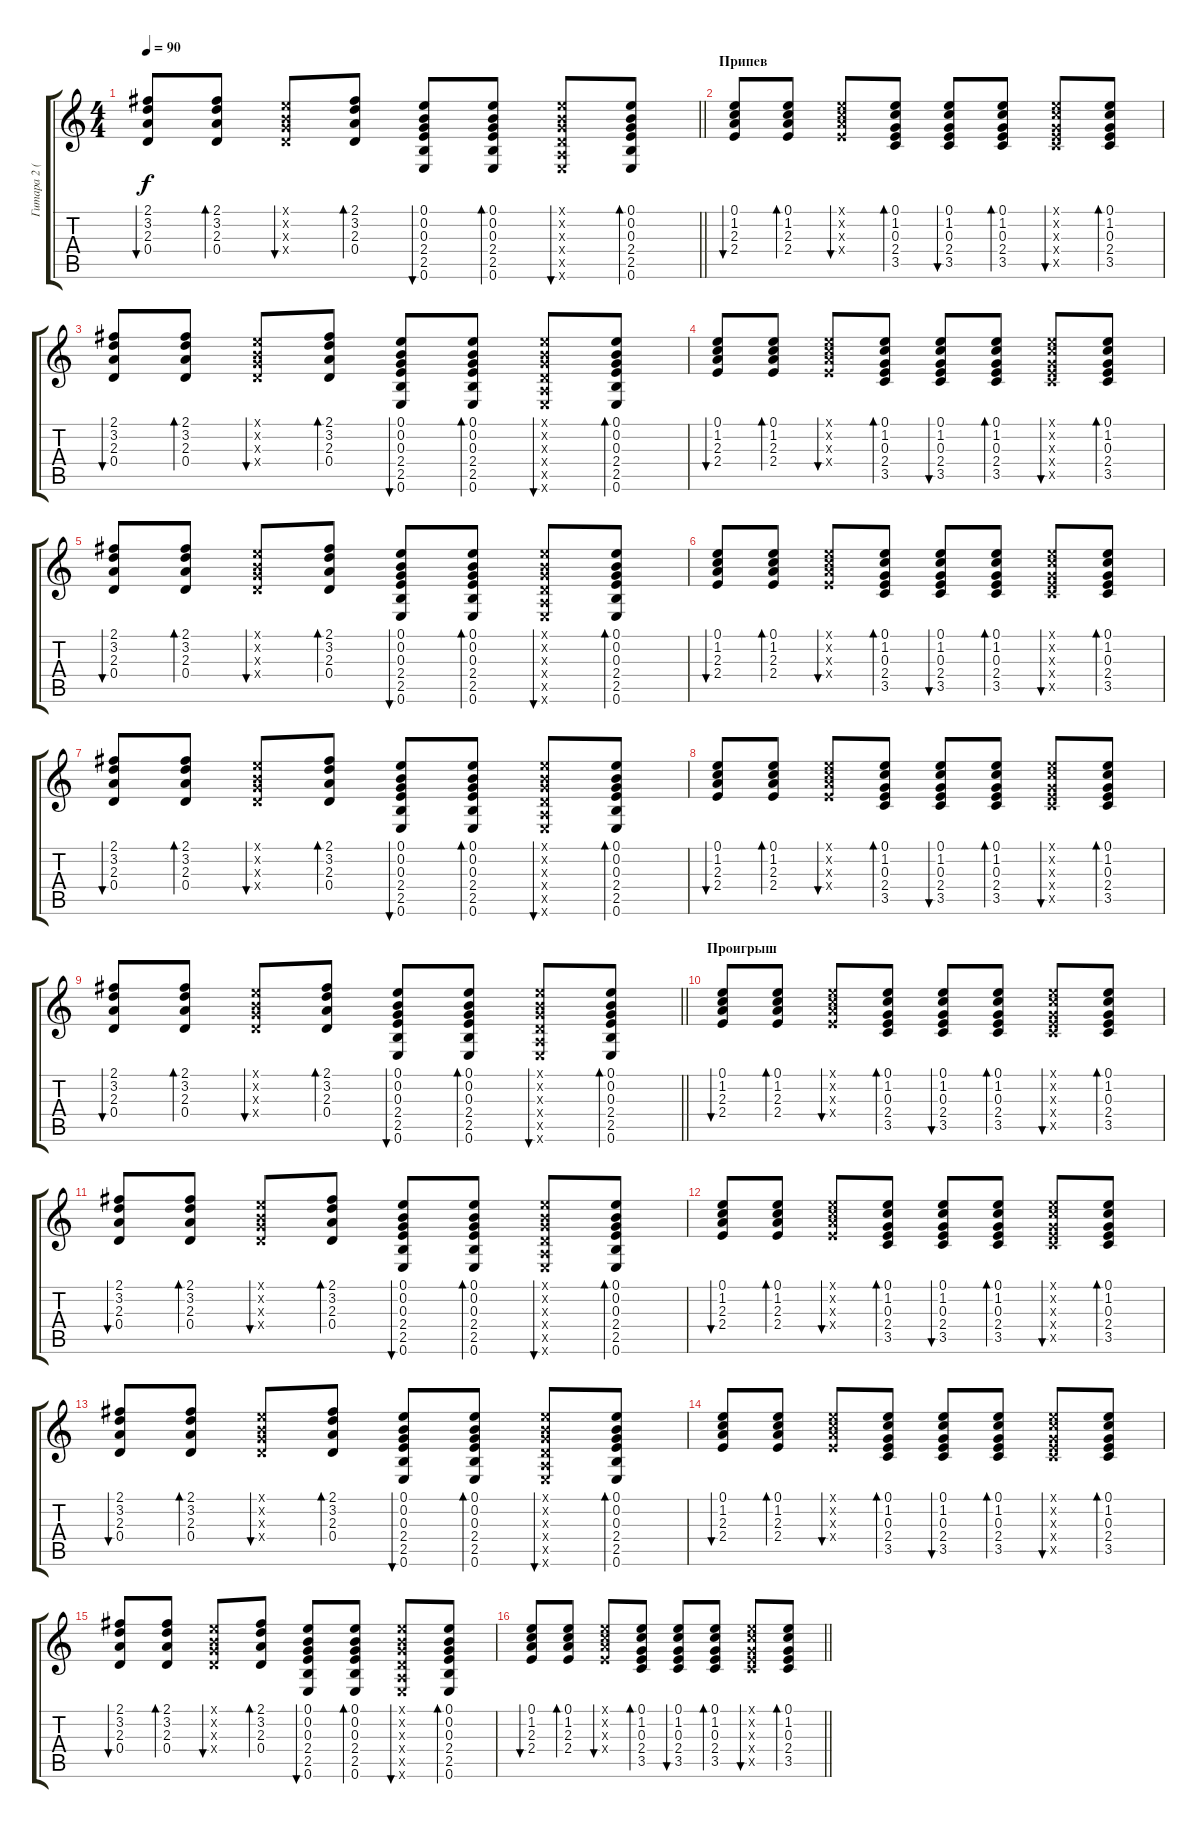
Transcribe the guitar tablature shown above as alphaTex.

\track ("Гитара 2 (акустика)" "Гитара 2 (") {instrument acousticguitarsteel}
\staff {score tabs}
\tuning (E4 B3 G3 D3 A2 E2) {hide}
\ts (4 4)
\tempo 90
\clef g2
\barLineRight lightlight
\ks c
(2.1 3.2 2.3 0.4).8{bu 60 dy f} (2.1 3.2 2.3 0.4).8{bd 60} (0.1{x} 0.2{x} 0.3{x} 0.4{x}).8{bu 60} (2.1 3.2 2.3 0.4).8{bd 60} (0.1 0.2 0.3 2.4 2.5 0.6).8{bu 60} (0.1 0.2 0.3 2.4 2.5 0.6).8{bd 60} (0.1{x} 0.2{x} 0.3{x} 0.4{x} 0.5{x} 0.6{x}).8{bu 60} (0.1 0.2 0.3 2.4 2.5 0.6).8{bd 60} |
\section ("" "Припев")
(0.1 1.2 2.3 2.4).8{bu 60} (0.1 1.2 2.3 2.4).8{bd 60} (0.1{x} 1.2{x} 2.3{x} 2.4{x}).8{bu 60} (0.1 1.2 0.3 2.4 3.5).8{bd 60} (0.1 1.2 0.3 2.4 3.5).8{bu 60} (0.1 1.2 0.3 2.4 3.5).8{bd 60} (0.1{x} 1.2{x} 0.3{x} 2.4{x} 3.5{x}).8{bu 60} (0.1 1.2 0.3 2.4 3.5).8{bd 60} |
(2.1 3.2 2.3 0.4).8{bu 60} (2.1 3.2 2.3 0.4).8{bd 60} (0.1{x} 0.2{x} 0.3{x} 0.4{x}).8{bu 60} (2.1 3.2 2.3 0.4).8{bd 60} (0.1 0.2 0.3 2.4 2.5 0.6).8{bu 60} (0.1 0.2 0.3 2.4 2.5 0.6).8{bd 60} (0.1{x} 0.2{x} 0.3{x} 0.4{x} 0.5{x} 0.6{x}).8{bu 60} (0.1 0.2 0.3 2.4 2.5 0.6).8{bd 60} |
(0.1 1.2 2.3 2.4).8{bu 60} (0.1 1.2 2.3 2.4).8{bd 60} (0.1{x} 1.2{x} 2.3{x} 2.4{x}).8{bu 60} (0.1 1.2 0.3 2.4 3.5).8{bd 60} (0.1 1.2 0.3 2.4 3.5).8{bu 60} (0.1 1.2 0.3 2.4 3.5).8{bd 60} (0.1{x} 1.2{x} 0.3{x} 2.4{x} 3.5{x}).8{bu 60} (0.1 1.2 0.3 2.4 3.5).8{bd 60} |
(2.1 3.2 2.3 0.4).8{bu 60} (2.1 3.2 2.3 0.4).8{bd 60} (0.1{x} 0.2{x} 0.3{x} 0.4{x}).8{bu 60} (2.1 3.2 2.3 0.4).8{bd 60} (0.1 0.2 0.3 2.4 2.5 0.6).8{bu 60} (0.1 0.2 0.3 2.4 2.5 0.6).8{bd 60} (0.1{x} 0.2{x} 0.3{x} 0.4{x} 0.5{x} 0.6{x}).8{bu 60} (0.1 0.2 0.3 2.4 2.5 0.6).8{bd 60} |
(0.1 1.2 2.3 2.4).8{bu 60} (0.1 1.2 2.3 2.4).8{bd 60} (0.1{x} 1.2{x} 2.3{x} 2.4{x}).8{bu 60} (0.1 1.2 0.3 2.4 3.5).8{bd 60} (0.1 1.2 0.3 2.4 3.5).8{bu 60} (0.1 1.2 0.3 2.4 3.5).8{bd 60} (0.1{x} 1.2{x} 0.3{x} 2.4{x} 3.5{x}).8{bu 60} (0.1 1.2 0.3 2.4 3.5).8{bd 60} |
(2.1 3.2 2.3 0.4).8{bu 60} (2.1 3.2 2.3 0.4).8{bd 60} (0.1{x} 0.2{x} 0.3{x} 0.4{x}).8{bu 60} (2.1 3.2 2.3 0.4).8{bd 60} (0.1 0.2 0.3 2.4 2.5 0.6).8{bu 60} (0.1 0.2 0.3 2.4 2.5 0.6).8{bd 60} (0.1{x} 0.2{x} 0.3{x} 0.4{x} 0.5{x} 0.6{x}).8{bu 60} (0.1 0.2 0.3 2.4 2.5 0.6).8{bd 60} |
(0.1 1.2 2.3 2.4).8{bu 60} (0.1 1.2 2.3 2.4).8{bd 60} (0.1{x} 1.2{x} 2.3{x} 2.4{x}).8{bu 60} (0.1 1.2 0.3 2.4 3.5).8{bd 60} (0.1 1.2 0.3 2.4 3.5).8{bu 60} (0.1 1.2 0.3 2.4 3.5).8{bd 60} (0.1{x} 1.2{x} 0.3{x} 2.4{x} 3.5{x}).8{bu 60} (0.1 1.2 0.3 2.4 3.5).8{bd 60} |
\barLineRight lightlight
(2.1 3.2 2.3 0.4).8{bu 60} (2.1 3.2 2.3 0.4).8{bd 60} (0.1{x} 0.2{x} 0.3{x} 0.4{x}).8{bu 60} (2.1 3.2 2.3 0.4).8{bd 60} (0.1 0.2 0.3 2.4 2.5 0.6).8{bu 60} (0.1 0.2 0.3 2.4 2.5 0.6).8{bd 60} (0.1{x} 0.2{x} 0.3{x} 0.4{x} 0.5{x} 0.6{x}).8{bu 60} (0.1 0.2 0.3 2.4 2.5 0.6).8{bd 60} |
\section ("" "Проигрыш")
(0.1 1.2 2.3 2.4).8{bu 60} (0.1 1.2 2.3 2.4).8{bd 60} (0.1{x} 1.2{x} 2.3{x} 2.4{x}).8{bu 60} (0.1 1.2 0.3 2.4 3.5).8{bd 60} (0.1 1.2 0.3 2.4 3.5).8{bu 60} (0.1 1.2 0.3 2.4 3.5).8{bd 60} (0.1{x} 1.2{x} 0.3{x} 2.4{x} 3.5{x}).8{bu 60} (0.1 1.2 0.3 2.4 3.5).8{bd 60} |
(2.1 3.2 2.3 0.4).8{bu 60} (2.1 3.2 2.3 0.4).8{bd 60} (0.1{x} 0.2{x} 0.3{x} 0.4{x}).8{bu 60} (2.1 3.2 2.3 0.4).8{bd 60} (0.1 0.2 0.3 2.4 2.5 0.6).8{bu 60} (0.1 0.2 0.3 2.4 2.5 0.6).8{bd 60} (0.1{x} 0.2{x} 0.3{x} 0.4{x} 0.5{x} 0.6{x}).8{bu 60} (0.1 0.2 0.3 2.4 2.5 0.6).8{bd 60} |
(0.1 1.2 2.3 2.4).8{bu 60} (0.1 1.2 2.3 2.4).8{bd 60} (0.1{x} 1.2{x} 2.3{x} 2.4{x}).8{bu 60} (0.1 1.2 0.3 2.4 3.5).8{bd 60} (0.1 1.2 0.3 2.4 3.5).8{bu 60} (0.1 1.2 0.3 2.4 3.5).8{bd 60} (0.1{x} 1.2{x} 0.3{x} 2.4{x} 3.5{x}).8{bu 60} (0.1 1.2 0.3 2.4 3.5).8{bd 60} |
(2.1 3.2 2.3 0.4).8{bu 60} (2.1 3.2 2.3 0.4).8{bd 60} (0.1{x} 0.2{x} 0.3{x} 0.4{x}).8{bu 60} (2.1 3.2 2.3 0.4).8{bd 60} (0.1 0.2 0.3 2.4 2.5 0.6).8{bu 60} (0.1 0.2 0.3 2.4 2.5 0.6).8{bd 60} (0.1{x} 0.2{x} 0.3{x} 0.4{x} 0.5{x} 0.6{x}).8{bu 60} (0.1 0.2 0.3 2.4 2.5 0.6).8{bd 60} |
(0.1 1.2 2.3 2.4).8{bu 60} (0.1 1.2 2.3 2.4).8{bd 60} (0.1{x} 1.2{x} 2.3{x} 2.4{x}).8{bu 60} (0.1 1.2 0.3 2.4 3.5).8{bd 60} (0.1 1.2 0.3 2.4 3.5).8{bu 60} (0.1 1.2 0.3 2.4 3.5).8{bd 60} (0.1{x} 1.2{x} 0.3{x} 2.4{x} 3.5{x}).8{bu 60} (0.1 1.2 0.3 2.4 3.5).8{bd 60} |
(2.1 3.2 2.3 0.4).8{bu 60} (2.1 3.2 2.3 0.4).8{bd 60} (0.1{x} 0.2{x} 0.3{x} 0.4{x}).8{bu 60} (2.1 3.2 2.3 0.4).8{bd 60} (0.1 0.2 0.3 2.4 2.5 0.6).8{bu 60} (0.1 0.2 0.3 2.4 2.5 0.6).8{bd 60} (0.1{x} 0.2{x} 0.3{x} 0.4{x} 0.5{x} 0.6{x}).8{bu 60} (0.1 0.2 0.3 2.4 2.5 0.6).8{bd 60} |
\barLineRight lightlight
(0.1 1.2 2.3 2.4).8{bu 60} (0.1 1.2 2.3 2.4).8{bd 60} (0.1{x} 1.2{x} 2.3{x} 2.4{x}).8{bu 60} (0.1 1.2 0.3 2.4 3.5).8{bd 60} (0.1 1.2 0.3 2.4 3.5).8{bu 60} (0.1 1.2 0.3 2.4 3.5).8{bd 60} (0.1{x} 1.2{x} 0.3{x} 2.4{x} 3.5{x}).8{bu 60} (0.1 1.2 0.3 2.4 3.5).8{bd 60}
